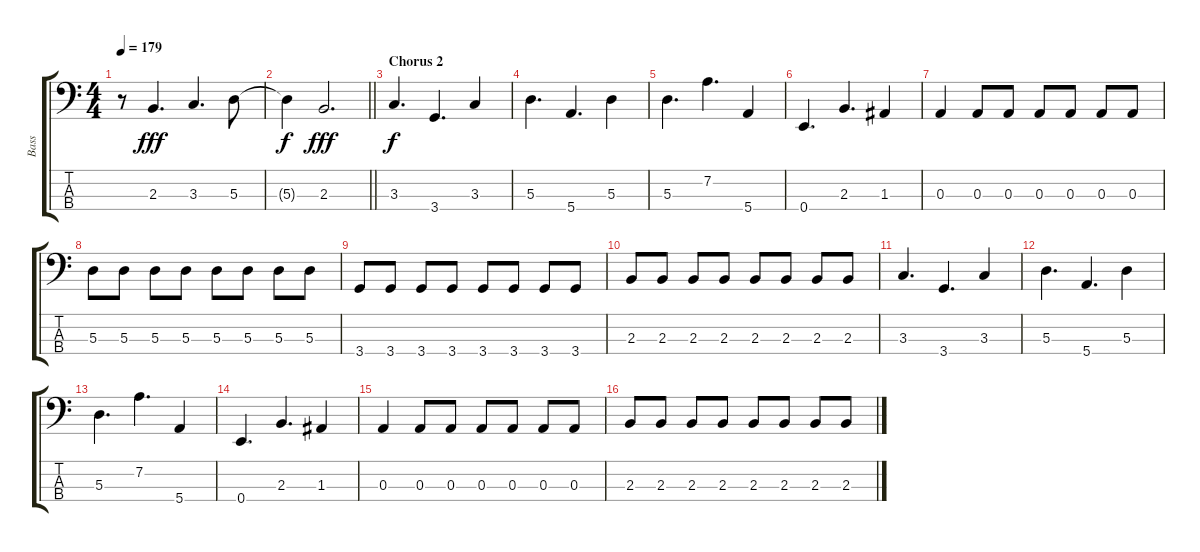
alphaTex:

\track ("Bass" "Bass") {instrument electricbasspick}
\staff {score tabs}
\tuning (G2 D2 A1 E1) {hide}
\ts (4 4)
\tempo 179
\clef f4
\ks c
r.8{dy f} 2.3.4{d dy fff} 3.3.4{d} 5.3.8 |
\barLineRight lightlight
5.3{t}.4{dy f} 2.3.2{d dy fff} |
\section ("" "Chorus 2")
3.3.4{d dy f} 3.4.4{d} 3.3.4 |
5.3.4{d} 5.4.4{d} 5.3.4 |
5.3.4{d} 7.2.4{d} 5.4.4 |
0.4.4{d} 2.3.4{d} 1.3.4 |
0.3.4 0.3.8 0.3.8 0.3.8 0.3.8 0.3.8 0.3.8 |
5.3.8 5.3.8 5.3.8 5.3.8 5.3.8 5.3.8 5.3.8 5.3.8 |
3.4.8 3.4.8 3.4.8 3.4.8 3.4.8 3.4.8 3.4.8 3.4.8 |
2.3.8 2.3.8 2.3.8 2.3.8 2.3.8 2.3.8 2.3.8 2.3.8 |
3.3.4{d} 3.4.4{d} 3.3.4 |
5.3.4{d} 5.4.4{d} 5.3.4 |
5.3.4{d} 7.2.4{d} 5.4.4 |
0.4.4{d} 2.3.4{d} 1.3.4 |
0.3.4 0.3.8 0.3.8 0.3.8 0.3.8 0.3.8 0.3.8 |
2.3.8 2.3.8 2.3.8 2.3.8 2.3.8 2.3.8 2.3.8 2.3.8
